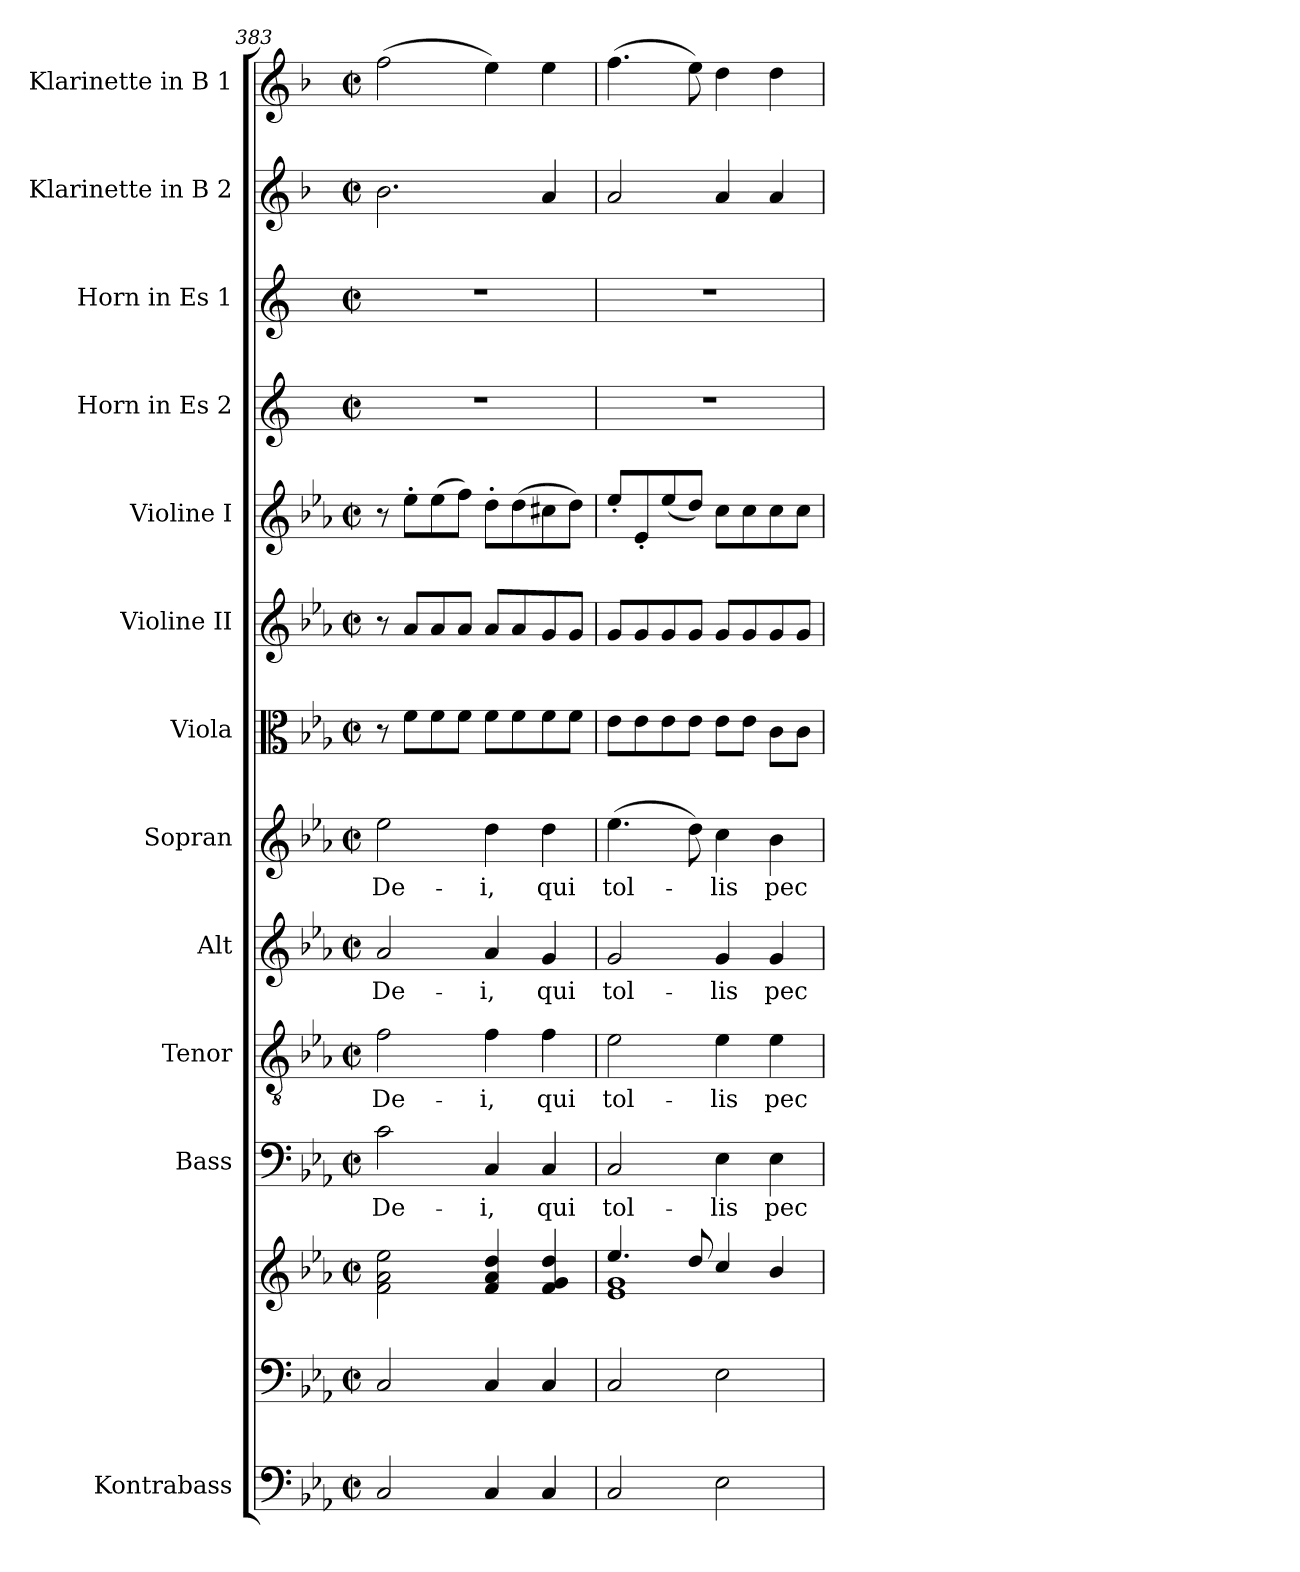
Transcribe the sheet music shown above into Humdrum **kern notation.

**kern	**kern	**kern	**kern	**text	**kern	**text	**kern	**text	**kern	**text	**kern	**kern	**kern	**kern	**kern	**kern	**kern
*part13	*part12	*part12	*part11	*part11	*part10	*part10	*part9	*part9	*part8	*part8	*part7	*part6	*part5	*part4	*part3	*part2	*part1
*staff14	*staff13	*staff12	*staff11	*staff11	*staff10	*staff10	*staff9	*staff9	*staff8	*staff8	*staff7	*staff6	*staff5	*staff4	*staff3	*staff2	*staff1
*I"Kontrabass	*	*	*I"Bass	*	*I"Tenor	*	*I"Alt	*	*I"Sopran	*	*I"Viola	*I"Violine II	*I"Violine I	*I"Horn in Es 2	*I"Horn in Es 1	*I"Klarinette in B 2	*I"Klarinette in B 1
*I'Kb.	*	*	*I'B	*	*I'T	*	*I'A	*	*I'S	*	*I'Vla.	*I'Vl. II	*I'Vl. I	*I'Hrn. 2	*I'Hrn. 1	*	*
*clefF4	*clefF4	*clefG2	*clefF4	*	*clefGv2	*	*clefG2	*	*clefG2	*	*clefC3	*clefG2	*clefG2	*clefG2	*clefG2	*clefG2	*clefG2
*ITrd7c12	*	*	*	*	*	*	*	*	*	*	*	*	*	*ITrd5c9	*ITrd5c9	*ITrd1c2	*ITrd1c2
*k[b-e-a-]	*k[b-e-a-]	*k[b-e-a-]	*k[b-e-a-]	*	*k[b-e-a-]	*	*k[b-e-a-]	*	*k[b-e-a-]	*	*k[b-e-a-]	*k[b-e-a-]	*k[b-e-a-]	*k[b-e-a-]	*k[b-e-a-]	*k[b-e-a-]	*k[b-e-a-]
*E-:	*E-:	*E-:	*E-:	*	*E-:	*	*E-:	*	*E-:	*	*E-:	*E-:	*E-:	*E-:	*E-:	*E-:	*E-:
*M2/2	*M2/2	*M2/2	*M2/2	*	*M2/2	*	*M2/2	*	*M2/2	*	*M2/2	*M2/2	*M2/2	*M2/2	*M2/2	*M2/2	*M2/2
*met(c|)	*met(c|)	*met(c|)	*met(c|)	*	*met(c|)	*	*met(c|)	*	*met(c|)	*	*met(c|)	*met(c|)	*met(c|)	*met(c|)	*met(c|)	*met(c|)	*met(c|)
=383	=383	=383	=383	=383	=383	=383	=383	=383	=383	=383	=383	=383	=383	=383	=383	=383	=383
!	!	!	!	!LO:LY:b	!	!LO:LY:b	!	!LO:LY:b	!	!LO:LY:b	!	!	!	!	!	!	!
2CC/	2C/	2f\ 2a-\ 2ee-\	2c\	De-	2f\	De-	2a-/	De-	2ee-\	De-	8r	8r	8r	1r	1r	2.a-\	(>2ee-\
.	.	.	.	.	.	.	.	.	.	.	8f\L	8a-/L	8ee-'>\L	.	.	.	.
.	.	.	.	.	.	.	.	.	.	.	8f\	8a-/	(>8ee-\	.	.	.	.
.	.	.	.	.	.	.	.	.	.	.	8f\J	8a-/J	8ff\J)	.	.	.	.
!	!	!	!	!LO:LY:b	!	!LO:LY:b	!	!LO:LY:b	!	!LO:LY:b	!	!	!	!	!	!	!
4CC/	4C/	4f/ 4a-/ 4dd/	4C/	-i,	4f\	-i,	4a-/	-i,	4dd\	-i,	8f\L	8a-/L	8dd'>\L	.	.	.	4dd\)
.	.	.	.	.	.	.	.	.	.	.	8f\	8a-/	(>8dd\	.	.	.	.
!	!	!	!	!LO:LY:b	!	!LO:LY:b	!	!LO:LY:b	!	!LO:LY:b	!	!	!	!	!	!	!
4CC/	4C/	4f/ 4g/ 4dd/	4C/	qui	4f\	qui	4g/	qui	4dd\	qui	8f\	8g/	8cc#X\	.	.	4g/	4dd\
.	.	.	.	.	.	.	.	.	.	.	8f\J	8g/J	8dd\J)	.	.	.	.
=384	=384	=384	=384	=384	=384	=384	=384	=384	=384	=384	=384	=384	=384	=384	=384	=384	=384
*	*	*^	*	*	*	*	*	*	*	*	*	*	*	*	*	*	*
!	!	!	!	!	!LO:LY:b	!	!LO:LY:b	!	!LO:LY:b	!	!LO:LY:b	!	!	!	!	!	!	!
2CC/	2C/	4.ee-/	1e- 1g	2C/	tol-	2e-\	tol-	2g/	tol-	(>4.ee-\	tol-	8e-\L	8g/L	8ee-'</L	1r	1r	2g/	(>4.ee-\
.	.	.	.	.	.	.	.	.	.	.	.	8e-\	8g/	8e-'</	.	.	.	.
.	.	.	.	.	.	.	.	.	.	.	.	8e-\	8g/	(<8ee-/	.	.	.	.
.	.	8dd/	.	.	.	.	.	.	.	8dd\)	.	8e-\J	8g/J	8dd/J)	.	.	.	8dd\)
!	!	!	!	!	!LO:LY:b	!	!LO:LY:b	!	!LO:LY:b	!	!LO:LY:b	!	!	!	!	!	!	!
2EE-\	2E-\	4cc/	.	4E-\	-lis	4e-\	-lis	4g/	-lis	4cc\	-lis	8e-\L	8g/L	8cc\L	.	.	4g/	4cc\
.	.	.	.	.	.	.	.	.	.	.	.	8e-\J	8g/	8cc\	.	.	.	.
!	!	!	!	!	!LO:LY:b	!	!LO:LY:b	!	!LO:LY:b	!	!LO:LY:b	!	!	!	!	!	!	!
.	.	4b-/	.	4E-\	pec-	4e-\	pec-	4g/	pec-	4b-\	pec-	8c\L	8g/	8cc\	.	.	4g/	4cc\
.	.	.	.	.	.	.	.	.	.	.	.	8c\J	8g/J	8cc\J	.	.	.	.
*	*	*v	*v	*	*	*	*	*	*	*	*	*	*	*	*	*	*	*
=	=	=	=	=	=	=	=	=	=	=	=	=	=	=	=	=	=
*-	*-	*-	*-	*-	*-	*-	*-	*-	*-	*-	*-	*-	*-	*-	*-	*-	*-
